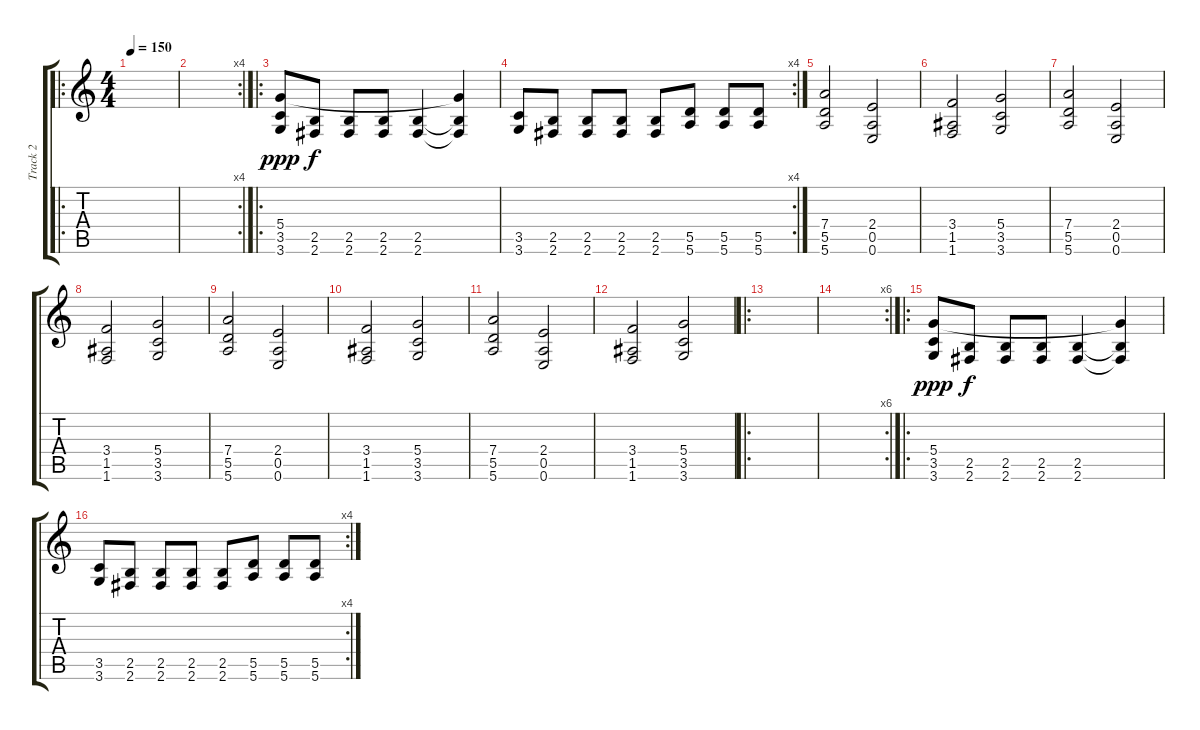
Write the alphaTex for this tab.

\track ("Track 2" "Track 2") {instrument distortionguitar}
\staff {score tabs}
\tuning (E4 B3 G3 D3 A2 E2) {hide}
\ro
\ts (4 4)
\tempo 150
\clef g2
\ks c
|
\rc 4
|
\ro
(5.4 3.5 3.6).8{dy ppp} (2.5 2.6).8{dy f} (2.5 2.6).8 (2.5 2.6).8 (2.5 2.6).4 (5.4{t} 2.5{t} 2.6{t}).4 |
\rc 4
(3.5 3.6).8 (2.5 2.6).8 (2.5 2.6).8 (2.5 2.6).8 (2.5 2.6).8 (5.5 5.6).8 (5.5 5.6).8 (5.5 5.6).8 |
(7.4 5.5 5.6).2 (2.4 0.5 0.6).2 |
(3.4 1.5 1.6).2 (5.4 3.5 3.6).2 |
(7.4 5.5 5.6).2 (2.4 0.5 0.6).2 |
(3.4 1.5 1.6).2 (5.4 3.5 3.6).2 |
(7.4 5.5 5.6).2 (2.4 0.5 0.6).2 |
(3.4 1.5 1.6).2 (5.4 3.5 3.6).2 |
(7.4 5.5 5.6).2 (2.4 0.5 0.6).2 |
(3.4 1.5 1.6).2 (5.4 3.5 3.6).2 |
\ro
|
\rc 6
|
\ro
(5.4 3.5 3.6).8{dy ppp} (2.5 2.6).8{dy f} (2.5 2.6).8 (2.5 2.6).8 (2.5 2.6).4 (5.4{t} 2.5{t} 2.6{t}).4 |
\rc 4
(3.5 3.6).8 (2.5 2.6).8 (2.5 2.6).8 (2.5 2.6).8 (2.5 2.6).8 (5.5 5.6).8 (5.5 5.6).8 (5.5 5.6).8
